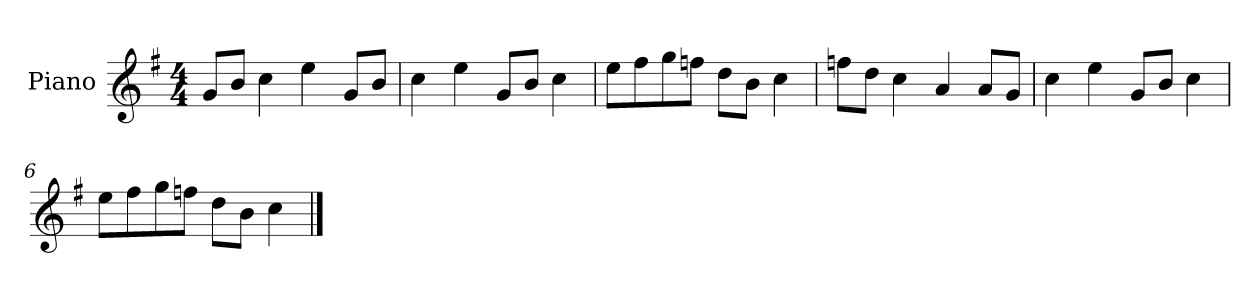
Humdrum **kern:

**kern
*part1
*staff1
*I"Piano
*I'P-no
*clefG2
*k[f#]
*M4/4
*MM90
=1
8g/L
8b/J
4cc\
4ee\
8g/L
8b/J
=2
4cc\
4ee\
8g/L
8b/J
4cc\
=3
8ee\L
8ff#\
8gg\
8ffn\J
8dd\L
8b\J
4cc\
=4
8ffn\L
8dd\J
4cc\
4a/
8a/L
8g/J
=5
4cc\
4ee\
8g/L
8b/J
4cc\
=6
8ee\L
8ff#\
8gg\
8ffn\J
8dd\L
8b\J
4cc\
==
*-
